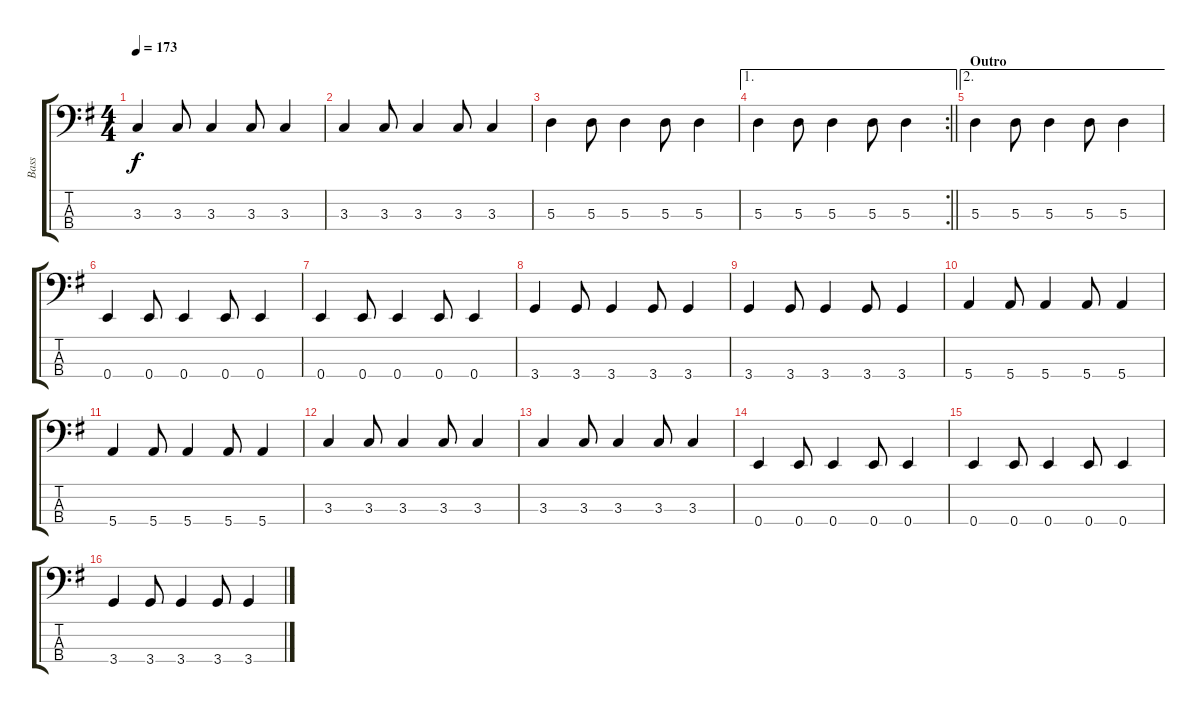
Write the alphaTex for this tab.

\track ("Bass" "Bass") {instrument electricbassfinger}
\staff {score tabs}
\tuning (G2 D2 A1 E1) {hide}
\ts (4 4)
\tempo 173
\clef f4
\ks g
3.3.4{dy f} 3.3.8 3.3.4 3.3.8 3.3.4 |
3.3.4 3.3.8 3.3.4 3.3.8 3.3.4 |
5.3.4 5.3.8 5.3.4 5.3.8 5.3.4 |
\ae 1
\rc 2
\barLineRight lightlight
5.3.4 5.3.8 5.3.4 5.3.8 5.3.4 |
\ae 2
\section ("" "Outro")
5.3.4 5.3.8 5.3.4 5.3.8 5.3.4 |
0.4.4 0.4.8 0.4.4 0.4.8 0.4.4 |
0.4.4 0.4.8 0.4.4 0.4.8 0.4.4 |
3.4.4 3.4.8 3.4.4 3.4.8 3.4.4 |
3.4.4 3.4.8 3.4.4 3.4.8 3.4.4 |
5.4.4 5.4.8 5.4.4 5.4.8 5.4.4 |
5.4.4 5.4.8 5.4.4 5.4.8 5.4.4 |
3.3.4 3.3.8 3.3.4 3.3.8 3.3.4 |
3.3.4 3.3.8 3.3.4 3.3.8 3.3.4 |
0.4.4 0.4.8 0.4.4 0.4.8 0.4.4 |
0.4.4 0.4.8 0.4.4 0.4.8 0.4.4 |
3.4.4 3.4.8 3.4.4 3.4.8 3.4.4
